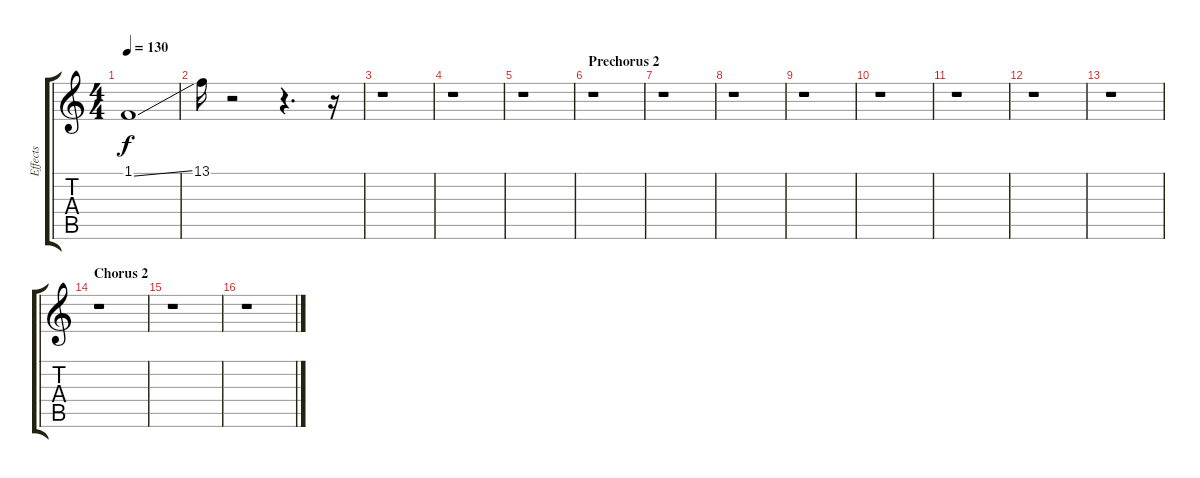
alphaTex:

\track ("Effects" "Effects") {instrument fx8scifi}
\staff {score tabs}
\tuning (E4 B3 G3 D3 A2 E2) {hide}
\ts (4 4)
\tempo 130
\clef g2
\ks c
1.1{ss}.1{dy f} |
13.1.16 r.2 r.4{d} r.16 |
r.1 |
r.1 |
r.1 |
\section ("" "Prechorus 2")
r.1 |
r.1 |
r.1 |
r.1 |
r.1 |
r.1 |
r.1 |
r.1 |
\section ("" "Chorus 2")
r.1 |
r.1 |
r.1
